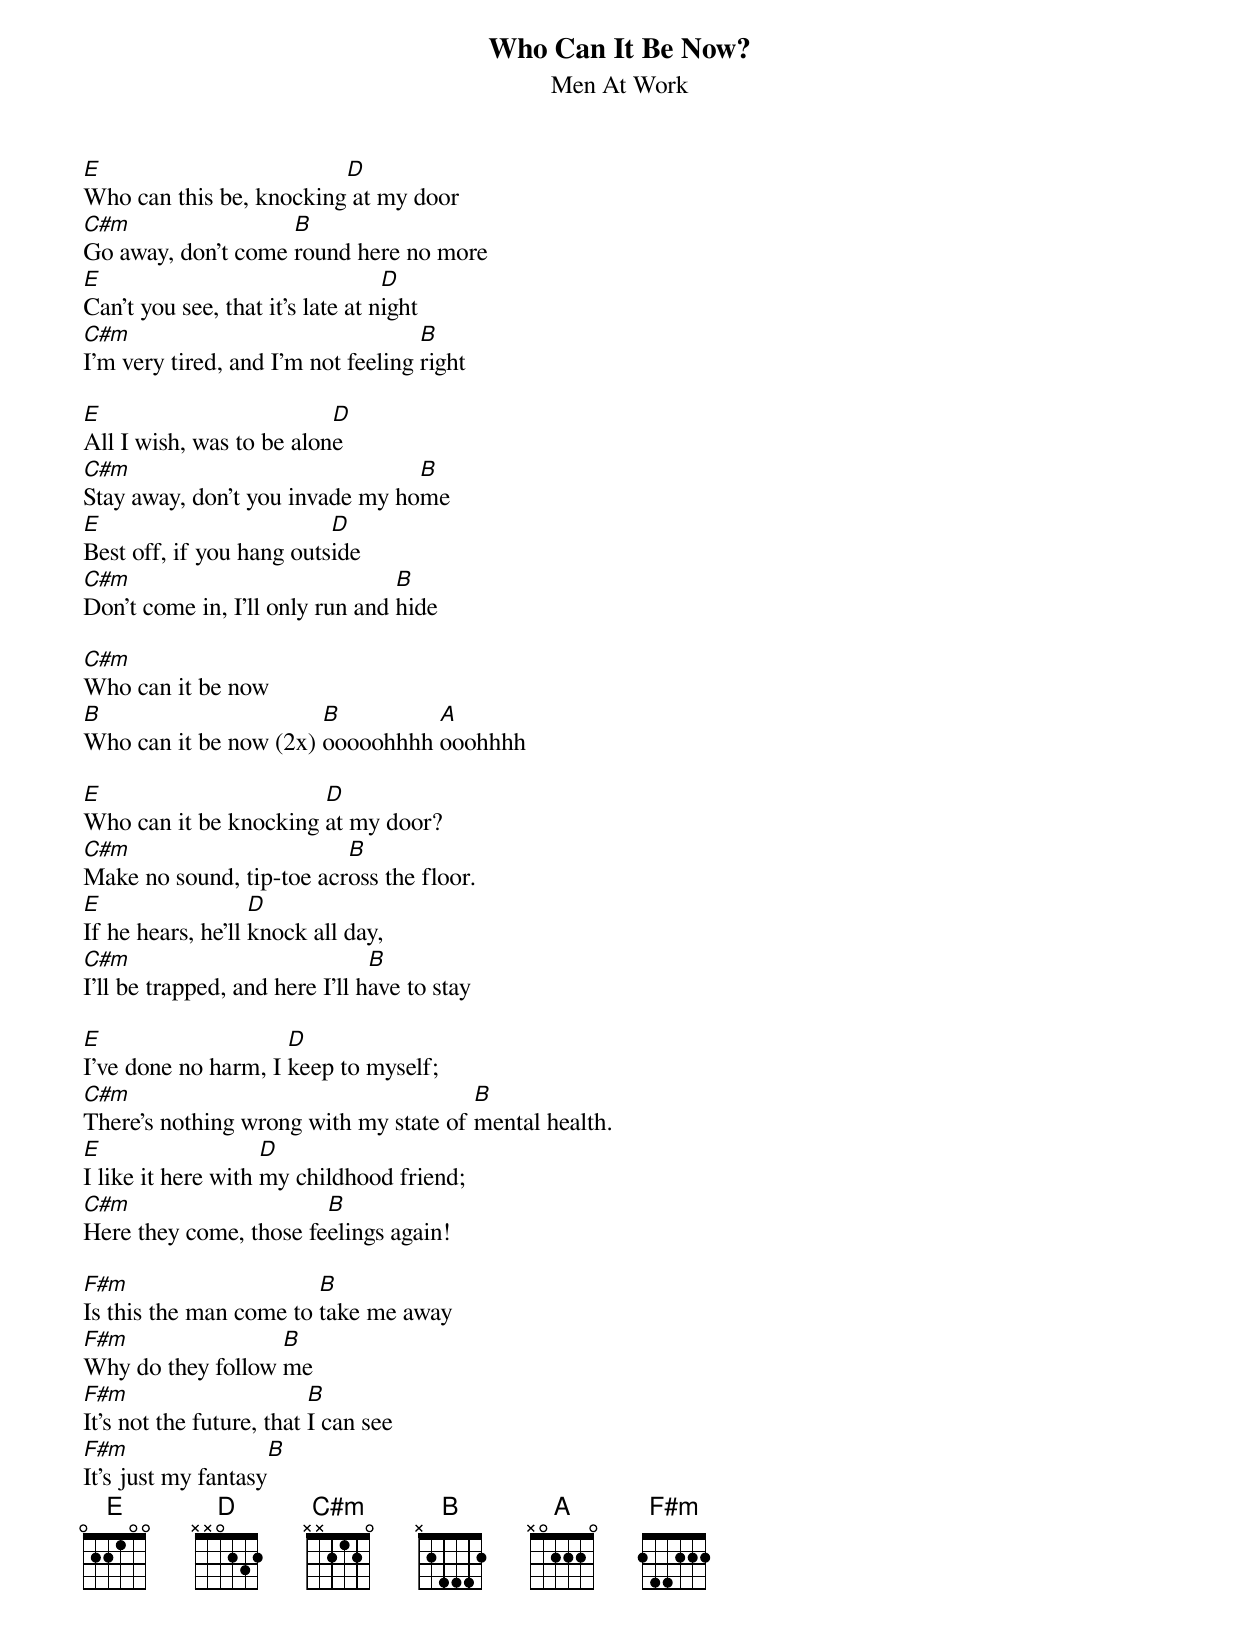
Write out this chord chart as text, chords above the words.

Who Can It Be Now?
Men At Work

E                        D
Who can this be, knocking at my door
C#m                 B
Go away, don't come round here no more
E                                 D
Can't you see, that it's late at night
C#m                                 B
I'm very tired, and I'm not feeling right

E                         D
All I wish, was to be alone
C#m                              B
Stay away, don't you invade my home
E                         D
Best off, if you hang outside
C#m                              B
Don't come in, I'll only run and hide

C#m
Who can it be now
B                      B         A
Who can it be now (2x) ooooohhhh ooohhhh

E                      D
Who can it be knocking at my door?
C#m                       B
Make no sound, tip-toe across the floor.
E                  D
If he hears, he'll knock all day,
C#m                             B
I'll be trapped, and here I'll have to stay

E                    D
I've done no harm, I keep to myself;
C#m                                    B
There's nothing wrong with my state of mental health.
E                   D
I like it here with my childhood friend;
C#m                     B
Here they come, those feelings again!

F#m                     B
Is this the man come to take me away
F#m                B
Why do they follow me
F#m                       B
It's not the future, that I can see
F#m                  B
It's just my fantasy
